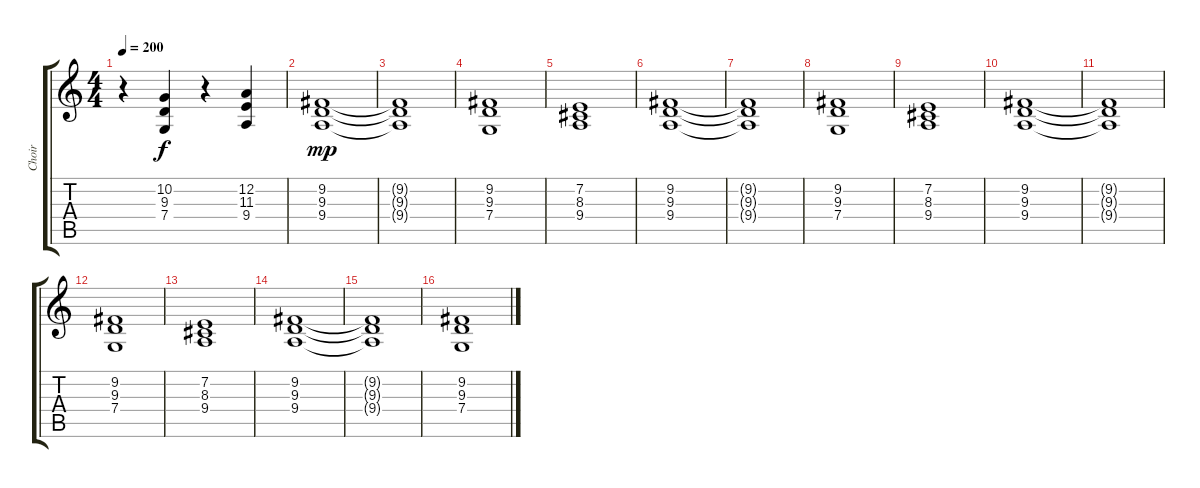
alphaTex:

\track ("Choir" "Choir") {instrument choiraahs}
\staff {score tabs}
\tuning (D4 A3 F3 C3 G2 D2) {hide}
\ts (4 4)
\tempo 200
\clef g2
\ks c
r.4{dy f} (10.2 9.3 7.4).4 r.4 (12.2 11.3 9.4).4 |
(9.2 9.3 9.4).1{dy mp} |
(9.2{t} 9.3{t} 9.4{t}).1 |
(9.2 9.3 7.4).1 |
(7.2 8.3 9.4).1 |
(9.2 9.3 9.4).1 |
(9.2{t} 9.3{t} 9.4{t}).1 |
(9.2 9.3 7.4).1 |
(7.2 8.3 9.4).1 |
(9.2 9.3 9.4).1 |
(9.2{t} 9.3{t} 9.4{t}).1 |
(9.2 9.3 7.4).1 |
(7.2 8.3 9.4).1 |
(9.2 9.3 9.4).1 |
(9.2{t} 9.3{t} 9.4{t}).1 |
(9.2 9.3 7.4).1
